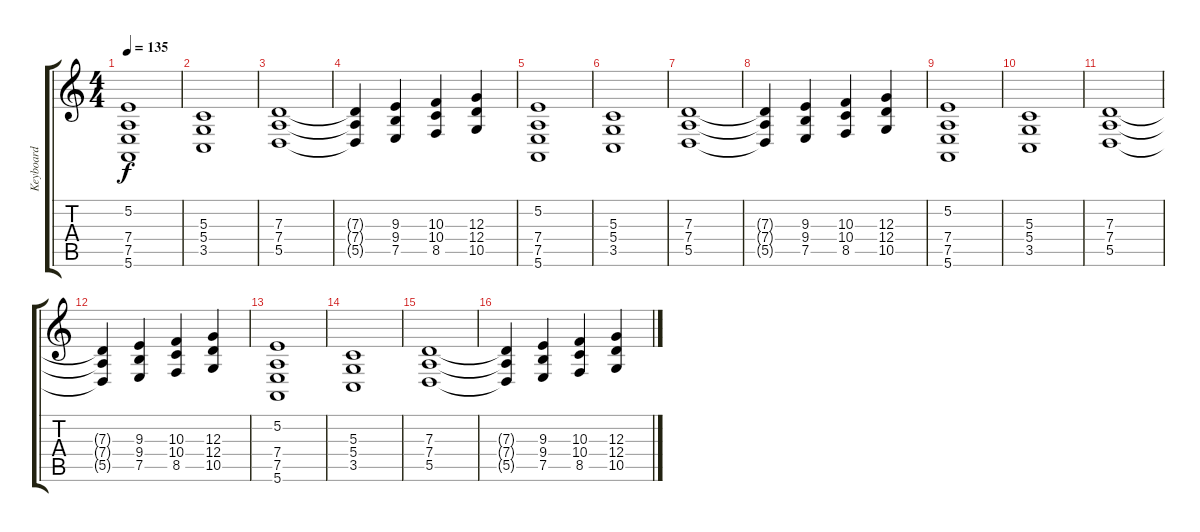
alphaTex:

\track ("Keyboard" "Keyboard") {instrument choiraahs}
\staff {score tabs}
\tuning (E4 B3 G3 D3 A2 E2) {hide}
\ts (4 4)
\tempo 135
\clef g2
\ks c
(5.2 7.4 7.5 5.6).1{dy f} |
(5.3 5.4 3.5).1 |
(7.3 7.4 5.5).1 |
(7.3{t} 7.4{t} 5.5{t}).4 (9.3 9.4 7.5).4 (10.3 10.4 8.5).4 (12.3 12.4 10.5).4 |
(5.2 7.4 7.5 5.6).1 |
(5.3 5.4 3.5).1 |
(7.3 7.4 5.5).1 |
(7.3{t} 7.4{t} 5.5{t}).4 (9.3 9.4 7.5).4 (10.3 10.4 8.5).4 (12.3 12.4 10.5).4 |
(5.2 7.4 7.5 5.6).1 |
(5.3 5.4 3.5).1 |
(7.3 7.4 5.5).1 |
(7.3{t} 7.4{t} 5.5{t}).4 (9.3 9.4 7.5).4 (10.3 10.4 8.5).4 (12.3 12.4 10.5).4 |
(5.2 7.4 7.5 5.6).1 |
(5.3 5.4 3.5).1 |
(7.3 7.4 5.5).1 |
(7.3{t} 7.4{t} 5.5{t}).4 (9.3 9.4 7.5).4 (10.3 10.4 8.5).4 (12.3 12.4 10.5).4
